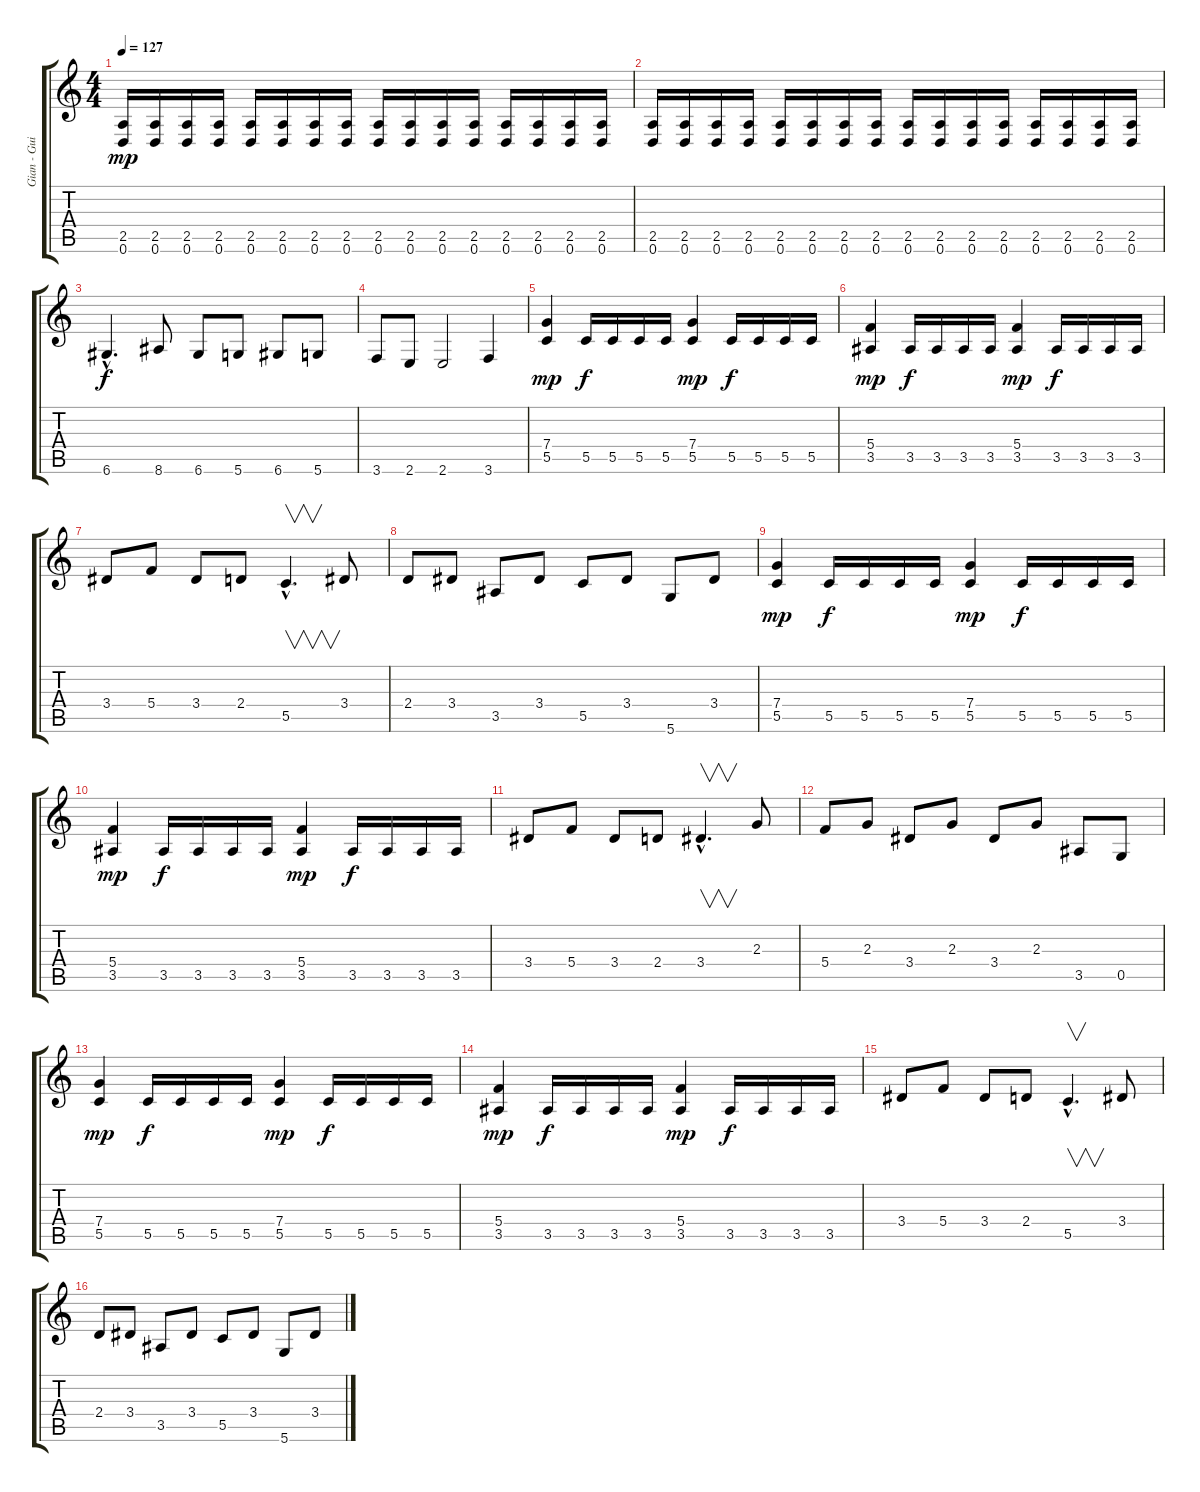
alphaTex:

\track ("Gian - Guitar 2" "Gian - Gui") {instrument distortionguitar}
\staff {score tabs}
\tuning (D4 A3 F3 C3 G2 D2) {hide}
\ts (4 4)
\tempo 127
\clef g2
\ks c
(2.5 0.6).16{dy mp} (2.5 0.6).16 (2.5 0.6).16 (2.5 0.6).16 (2.5 0.6).16 (2.5 0.6).16 (2.5 0.6).16 (2.5 0.6).16 (2.5 0.6).16 (2.5 0.6).16 (2.5 0.6).16 (2.5 0.6).16 (2.5 0.6).16 (2.5 0.6).16 (2.5 0.6).16 (2.5 0.6).16 |
(2.5 0.6).16 (2.5 0.6).16 (2.5 0.6).16 (2.5 0.6).16 (2.5 0.6).16 (2.5 0.6).16 (2.5 0.6).16 (2.5 0.6).16 (2.5 0.6).16 (2.5 0.6).16 (2.5 0.6).16 (2.5 0.6).16 (2.5 0.6).16 (2.5 0.6).16 (2.5 0.6).16 (2.5 0.6).16 |
6.6{hac}.4{d dy f} 8.6.8 6.6.8 5.6.8 6.6.8 5.6.8 |
3.6.8 2.6.8 2.6.2 3.6.4 |
(7.4 5.5).4{dy mp} 5.5.16{dy f} 5.5.16 5.5.16 5.5.16 (7.4 5.5).4{dy mp} 5.5.16{dy f} 5.5.16 5.5.16 5.5.16 |
(5.4 3.5).4{dy mp} 3.5.16{dy f} 3.5.16 3.5.16 3.5.16 (5.4 3.5).4{dy mp} 3.5.16{dy f} 3.5.16 3.5.16 3.5.16 |
3.4.8 5.4.8 3.4.8 2.4.8 5.5{hac}.4{v d} 3.4.8 |
2.4.8 3.4.8 3.5.8 3.4.8 5.5.8 3.4.8 5.6.8 3.4.8 |
(7.4 5.5).4{dy mp} 5.5.16{dy f} 5.5.16 5.5.16 5.5.16 (7.4 5.5).4{dy mp} 5.5.16{dy f} 5.5.16 5.5.16 5.5.16 |
(5.4 3.5).4{dy mp} 3.5.16{dy f} 3.5.16 3.5.16 3.5.16 (5.4 3.5).4{dy mp} 3.5.16{dy f} 3.5.16 3.5.16 3.5.16 |
3.4.8 5.4.8 3.4.8 2.4.8 3.4{hac}.4{v d} 2.3.8 |
5.4.8 2.3.8 3.4.8 2.3.8 3.4.8 2.3.8 3.5.8 0.5.8 |
(7.4 5.5).4{dy mp} 5.5.16{dy f} 5.5.16 5.5.16 5.5.16 (7.4 5.5).4{dy mp} 5.5.16{dy f} 5.5.16 5.5.16 5.5.16 |
(5.4 3.5).4{dy mp} 3.5.16{dy f} 3.5.16 3.5.16 3.5.16 (5.4 3.5).4{dy mp} 3.5.16{dy f} 3.5.16 3.5.16 3.5.16 |
3.4.8 5.4.8 3.4.8 2.4.8 5.5{hac}.4{v d} 3.4.8 |
2.4.8 3.4.8 3.5.8 3.4.8 5.5.8 3.4.8 5.6.8 3.4.8
